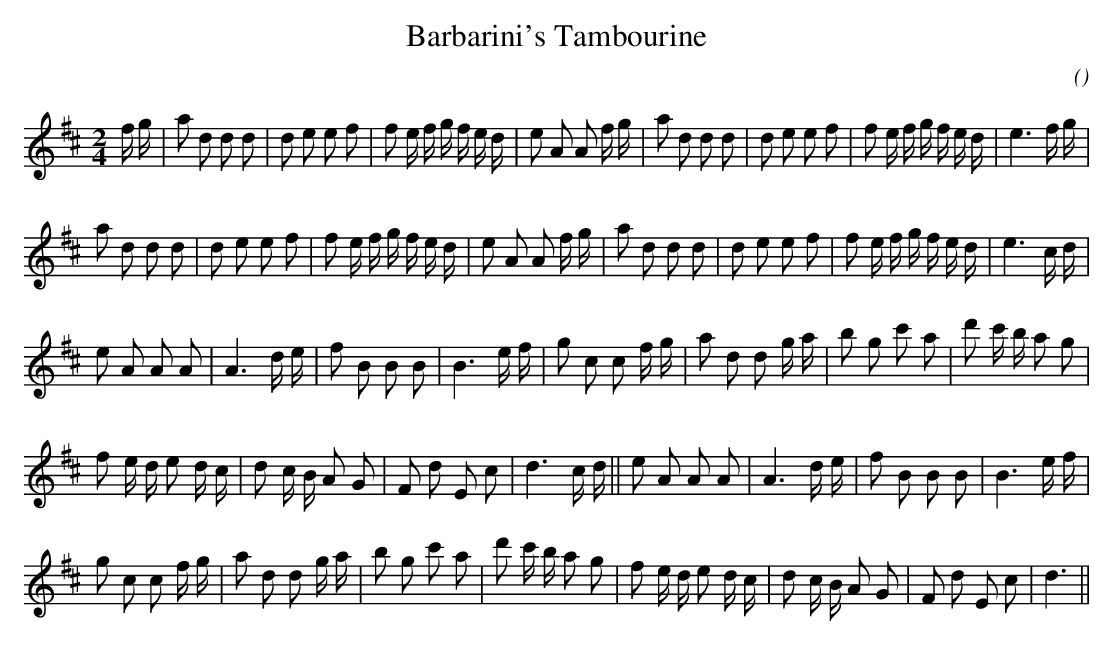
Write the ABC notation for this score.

X:1
T: Barbarini's Tambourine
C:
O:
M:2/4
K:D
K:D
M:2/4
L:1/16
f g |a2 d2 d2 d2 |d2 e2 e2 f2 |f2 e f g f e d |e2 A2 A2 f g |a2 d2 d2 d2 |d2 e2 e2 f2 |f2 e f g f e d |e6 f g |
a2 d2 d2 d2 |d2 e2 e2 f2 |f2 e f g f e d |e2 A2 A2 f g |a2 d2 d2 d2 |d2 e2 e2 f2 |f2 e f g f e d |e6 c d |
e2 A2 A2 A2 |A6 d e |f2 B2 B2 B2 |B6 e f |g2 c2 c2 f g |a2 d2 d2 g a |b2 g2 c'2 a2 |d'2 c' b a2 g2 |
f2 e d e2 d c |d2 c B A2 G2 |F2 d2 E2 c2 |d6 c d ||e2 A2 A2 A2 |A6 d e |f2 B2 B2 B2 |B6 e f |
g2 c2 c2 f g |a2 d2 d2 g a |b2 g2 c'2 a2 |d'2 c' b a2 g2 |f2 e d e2 d c |d2 c B A2 G2 |F2 d2 E2 c2 |d6 ||
